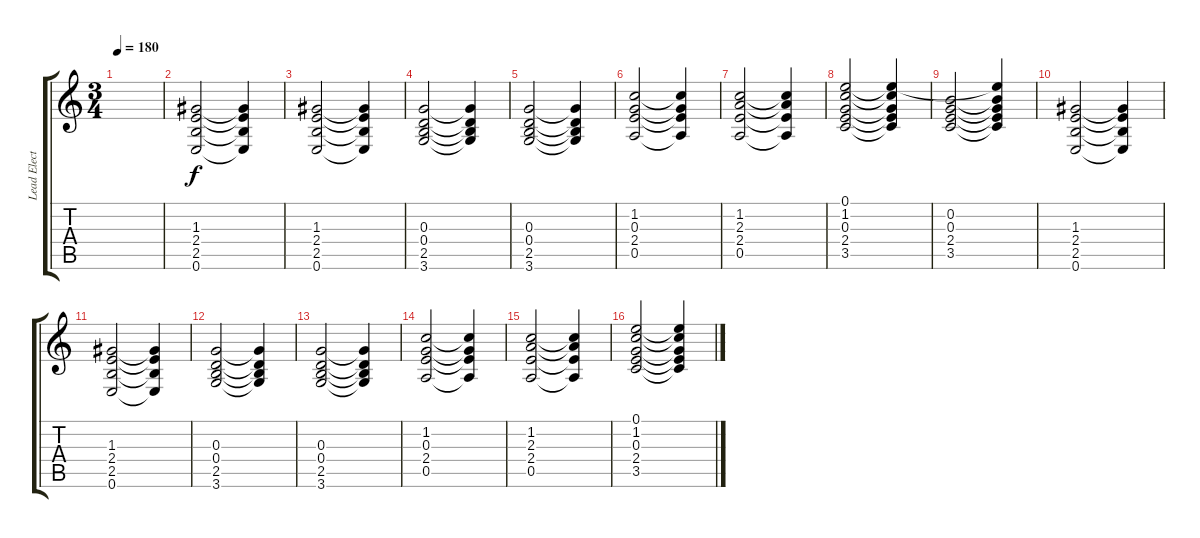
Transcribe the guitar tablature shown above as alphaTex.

\track ("Lead Electric Guitar" "Lead Elect") {instrument electricguitarclean}
\staff {score tabs}
\tuning (E4 B3 G3 D3 A2 E2) {hide}
\ts (3 4)
\tempo 180
\clef g2
\ks c
|
(1.3 2.4 2.5 0.6).2 (1.3{t} 2.4{t} 2.5{t} 0.6{t}).4 |
(1.3 2.4 2.5 0.6).2 (1.3{t} 2.4{t} 2.5{t} 0.6{t}).4 |
(0.3 0.4 2.5 3.6).2 (0.3{t} 0.4{t} 2.5{t} 3.6{t}).4 |
(0.3 0.4 2.5 3.6).2 (0.3{t} 0.4{t} 2.5{t} 3.6{t}).4 |
(1.2 0.3 2.4 0.5).2 (1.2{t} 0.3{t} 2.4{t} 0.5{t}).4 |
(1.2 2.3 2.4 0.5).2 (1.2{t} 2.3{t} 2.4{t} 0.5{t}).4 |
(0.1 1.2 0.3 2.4 3.5).2 (0.1{t} 1.2{t} 0.3{t} 2.4{t} 3.5{t}).4 |
(0.2 0.3 2.4 3.5).2 (0.1{t} 0.2{t} 0.3{t} 2.4{t} 3.5{t}).4 |
(1.3 2.4 2.5 0.6).2 (1.3{t} 2.4{t} 2.5{t} 0.6{t}).4 |
(1.3 2.4 2.5 0.6).2 (1.3{t} 2.4{t} 2.5{t} 0.6{t}).4 |
(0.3 0.4 2.5 3.6).2 (0.3{t} 0.4{t} 2.5{t} 3.6{t}).4 |
(0.3 0.4 2.5 3.6).2 (0.3{t} 0.4{t} 2.5{t} 3.6{t}).4 |
(1.2 0.3 2.4 0.5).2 (1.2{t} 0.3{t} 2.4{t} 0.5{t}).4 |
(1.2 2.3 2.4 0.5).2 (1.2{t} 2.3{t} 2.4{t} 0.5{t}).4 |
(0.1 1.2 0.3 2.4 3.5).2 (0.1{t} 1.2{t} 0.3{t} 2.4{t} 3.5{t}).4
